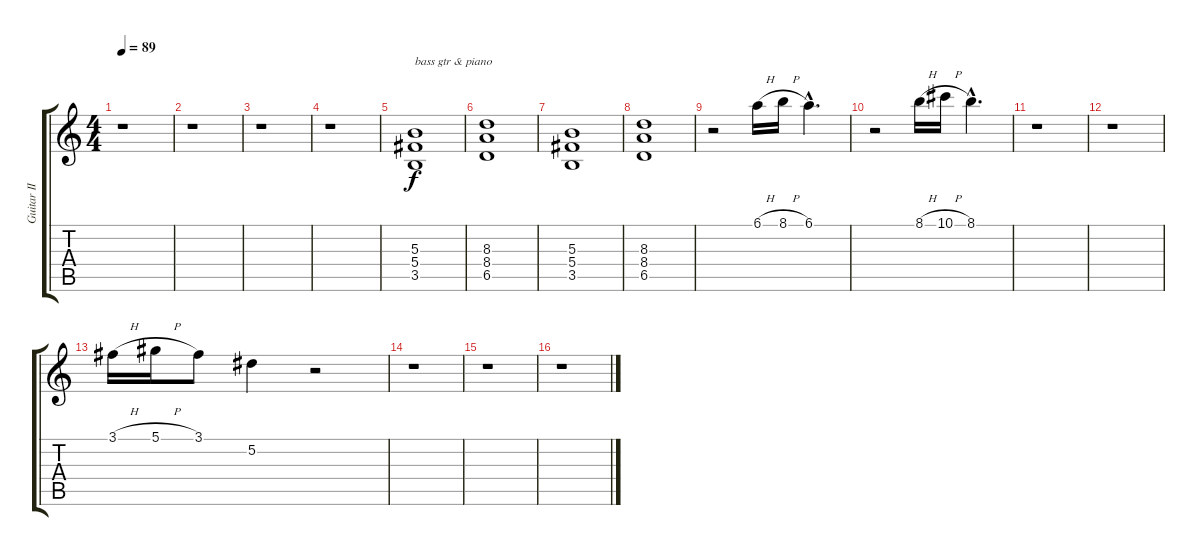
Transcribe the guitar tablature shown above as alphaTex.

\track ("Guitar II" "Guitar II") {instrument electricguitarclean}
\staff {score tabs}
\tuning (Eb4 Bb3 Gb3 Db3 Ab2 Eb2) {hide}
\ts (4 4)
\tempo 89
\clef g2
\ks c
r.1{dy f} |
r.1 |
r.1 |
r.1 |
(5.3 5.4 3.5).1{txt "bass gtr & piano" volume 12 balance 8 instrument electricguitarclean} |
(8.3 8.4 6.5).1 |
(5.3 5.4 3.5).1 |
(8.3 8.4 6.5).1 |
r.2 6.1{h}.16 8.1{h}.16 6.1{hac}.4{d} |
r.2 8.1{h}.16 10.1{h}.16 8.1{hac}.4{d} |
r.1 |
r.1 |
3.1{h}.16 5.1{h}.16 3.1.8 5.2.4 r.2 |
r.1 |
r.1 |
r.1
